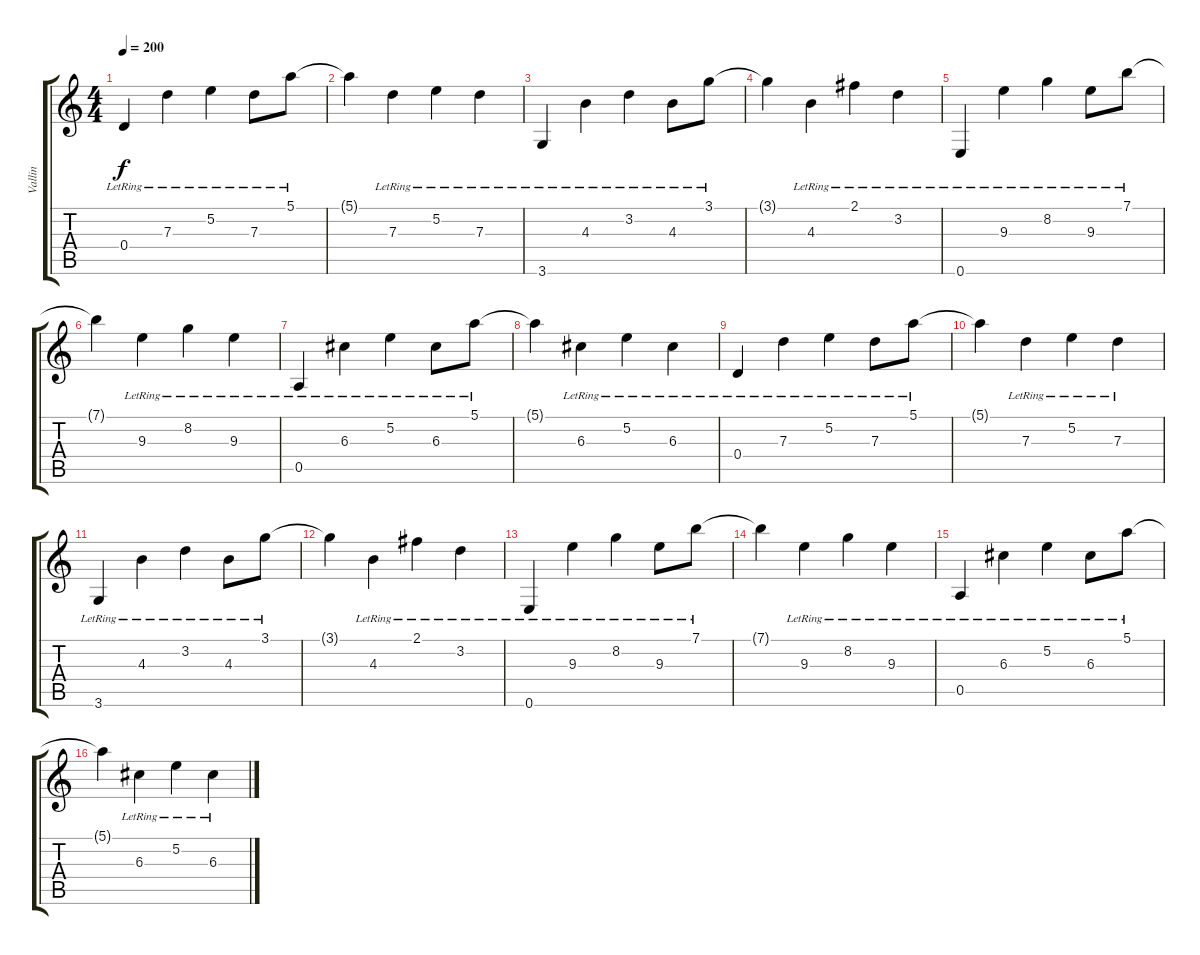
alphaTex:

\track ("Vallin" "Vallin") {instrument electricguitarmuted}
\staff {score tabs}
\tuning (E4 B3 G3 D3 A2 E2) {hide}
\ts (4 4)
\tempo 200
\clef g2
\ks c
0.4{lr}.4{dy f} 7.3{lr}.4 5.2{lr}.4 7.3{lr}.8 5.1{lr}.8 |
5.1{t}.4 7.3{lr}.4 5.2{lr}.4 7.3{lr}.4 |
3.6{lr}.4 4.3{lr}.4 3.2{lr}.4 4.3{lr}.8 3.1{lr}.8 |
3.1{t}.4 4.3{lr}.4 2.1{lr}.4 3.2{lr}.4 |
0.6{lr}.4 9.3{lr}.4 8.2{lr}.4 9.3{lr}.8 7.1{lr}.8 |
7.1{t}.4 9.3{lr}.4 8.2{lr}.4 9.3{lr}.4 |
0.5{lr}.4 6.3{lr}.4 5.2{lr}.4 6.3{lr}.8 5.1{lr}.8 |
5.1{t}.4 6.3{lr}.4 5.2{lr}.4 6.3{lr}.4 |
0.4{lr}.4 7.3{lr}.4 5.2{lr}.4 7.3{lr}.8 5.1{lr}.8 |
5.1{t}.4 7.3{lr}.4 5.2{lr}.4 7.3{lr}.4 |
3.6{lr}.4 4.3{lr}.4 3.2{lr}.4 4.3{lr}.8 3.1{lr}.8 |
3.1{t}.4 4.3{lr}.4 2.1{lr}.4 3.2{lr}.4 |
0.6{lr}.4 9.3{lr}.4 8.2{lr}.4 9.3{lr}.8 7.1{lr}.8 |
7.1{t}.4 9.3{lr}.4 8.2{lr}.4 9.3{lr}.4 |
0.5{lr}.4 6.3{lr}.4 5.2{lr}.4 6.3{lr}.8 5.1{lr}.8 |
5.1{t}.4 6.3{lr}.4 5.2{lr}.4 6.3{lr}.4
